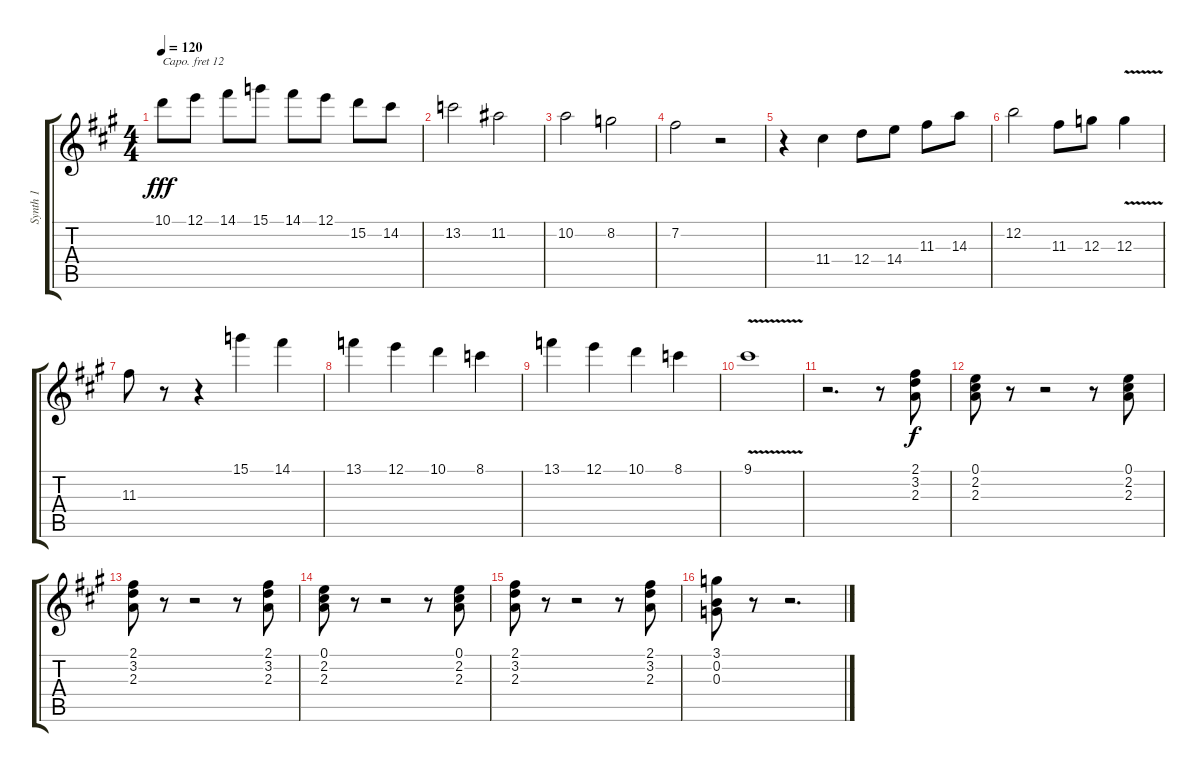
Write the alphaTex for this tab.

\track ("Synth 1" "Synth 1") {instrument rockorgan}
\staff {score tabs}
\capo 12
\tuning (E4 B3 G3 D3 A2 E2) {hide}
\ts (4 4)
\tempo 120
\clef g2
\ks a
10.1.8{dy fff} 12.1.8 14.1.8 15.1.8 14.1.8 12.1.8 15.2.8 14.2.8 |
13.2.2 11.2.2 |
10.2.2 8.2.2 |
7.2.2 r.2 |
r.4 11.4.4 12.4.8 14.4.8 11.3.8 14.3.8 |
12.2.2 11.3.8 12.3.8 12.3{v}.4 |
11.3.8 r.8 r.4 15.1.4 14.1.4 |
13.1.4 12.1.4 10.1.4 8.1.4 |
13.1.4 12.1.4 10.1.4 8.1.4 |
9.1{v}.1 |
r.2{d} r.8 (2.1 3.2 2.3).8{dy f} |
(0.1 2.2 2.3).8 r.8 r.2 r.8 (0.1 2.2 2.3).8 |
(2.1 3.2 2.3).8 r.8 r.2 r.8 (2.1 3.2 2.3).8 |
(0.1 2.2 2.3).8 r.8 r.2 r.8 (0.1 2.2 2.3).8 |
(2.1 3.2 2.3).8 r.8 r.2 r.8 (2.1 3.2 2.3).8 |
(3.1 0.2 0.3).8 r.8 r.2{d}
